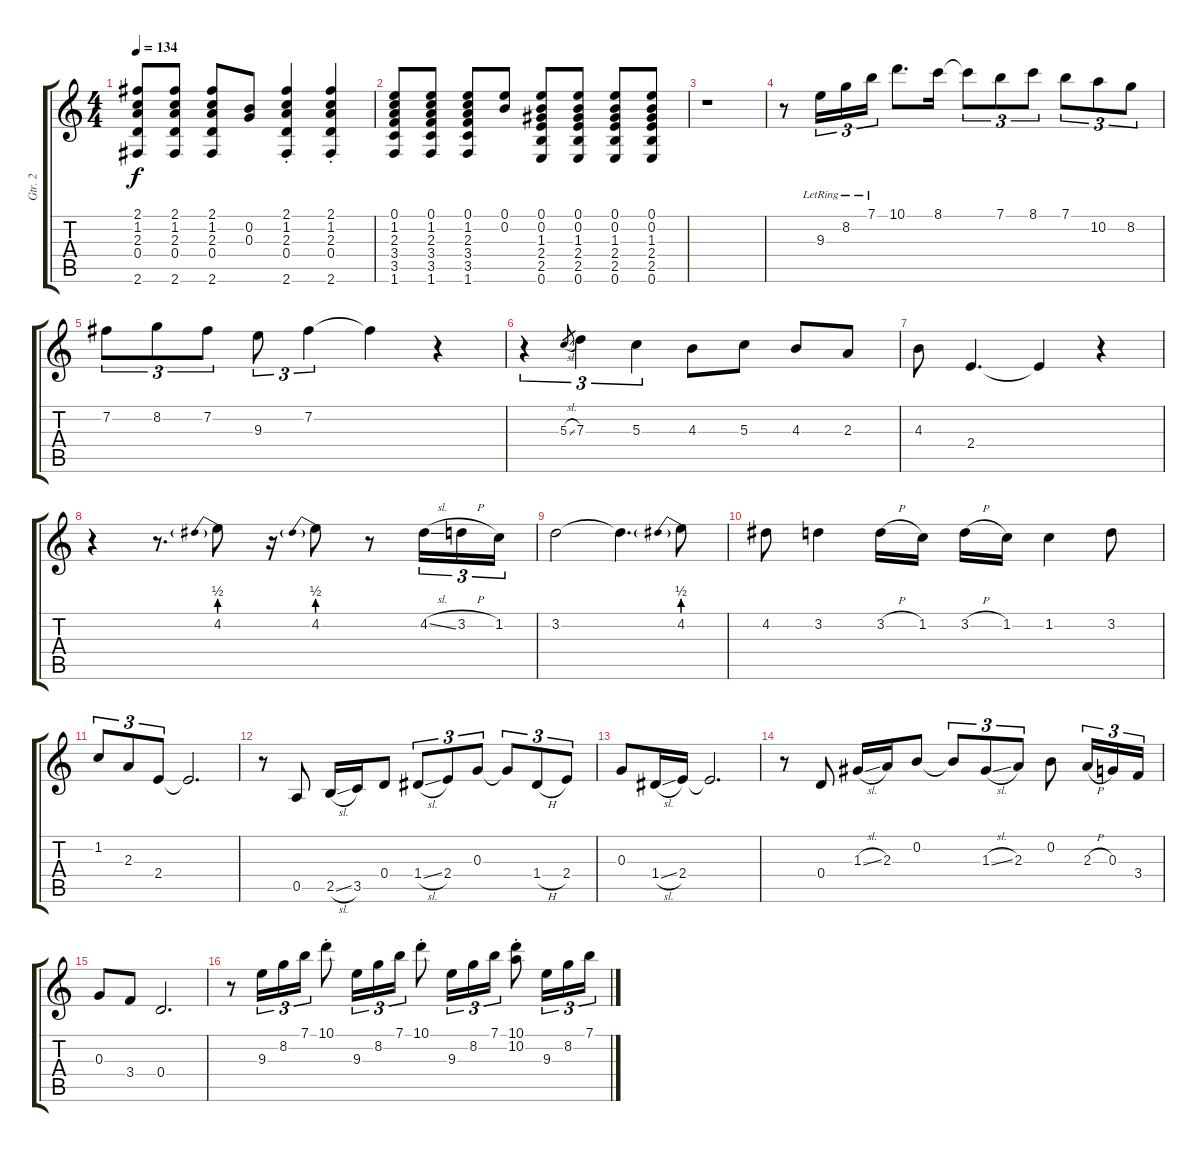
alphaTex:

\track ("Gtr. 2" "Gtr. 2") {instrument acousticguitarsteel}
\staff {score tabs}
\tuning (E4 B3 G3 D3 A2 E2) {hide}
\ts (4 4)
\tempo 134
\clef g2
\ks c
(2.1 1.2 2.3 0.4 2.6).8{dy f} (2.1 1.2 2.3 0.4 2.6).8 (2.1 1.2 2.3 0.4 2.6).8 (0.2 0.3).8 (2.1{st} 1.2{st} 2.3{st} 0.4{st} 2.6{st}).4 (2.1{st} 1.2{st} 2.3{st} 0.4{st} 2.6{st}).4 |
(0.1 1.2 2.3 3.4 3.5 1.6).8 (0.1 1.2 2.3 3.4 3.5 1.6).8 (0.1 1.2 2.3 3.4 3.5 1.6).8 (0.1 0.2).8 (0.1 0.2 1.3 2.4 2.5 0.6).8 (0.1 0.2 1.3 2.4 2.5 0.6).8 (0.1 0.2 1.3 2.4 2.5 0.6).8 (0.1 0.2 1.3 2.4 2.5 0.6).8 |
r.1 |
r.8 9.3{lr}.16{tu (3 2)} 8.2{lr}.16{tu (3 2)} 7.1{lr}.16{tu (3 2)} 10.1.8{d} 8.1.16 8.1{t}.8{tu (3 2)} 7.1.8{tu (3 2)} 8.1.8{tu (3 2)} 7.1.8{tu (3 2)} 10.2.8{tu (3 2)} 8.2.8{tu (3 2)} |
7.2.8{tu (3 2)} 8.2.8{tu (3 2)} 7.2.8{tu (3 2)} 9.3.8{tu (3 2)} 7.2.4{tu (3 2)} 7.2{t}.4 r.4 |
r.4{tu (3 2)} 5.3{sl}.8{gr} 7.3.4{tu (3 2)} 5.3.4{tu (3 2)} 4.3.8 5.3.8 4.3.8 2.3.8 |
4.3.8 2.4.4{d} 2.4{t}.4 r.4 |
r.4 r.8{d} 4.2{be (prebend 0 2 60 2)}.8 r.16 4.2{be (prebend 0 2 60 2)}.8 r.8 4.2{sl}.16{tu (3 2)} 3.2{h}.16{tu (3 2)} 1.2.16{tu (3 2)} |
3.2.2 3.2{t}.4{d} 4.2{be (prebend 0 2 60 2)}.8 |
4.2.8 3.2.4 3.2{h}.16 1.2.16 3.2{h}.16 1.2.16 1.2.4 3.2.8 |
1.2.8{tu (3 2)} 2.3.8{tu (3 2)} 2.4.8{tu (3 2)} 2.4{t}.2{d} |
r.8 0.5.8 2.5{sl}.16 3.5.16 0.4.8 1.4{sl}.8{tu (3 2)} 2.4.8{tu (3 2)} 0.3.8{tu (3 2)} 0.3{t}.8{tu (3 2)} 1.4{h}.8{tu (3 2)} 2.4.8{tu (3 2)} |
0.3.8 1.4{sl}.16 2.4.16 2.4{t}.2{d} |
r.8 0.4.8 1.3{sl}.16 2.3.16 0.2.8 0.2{t}.8{tu (3 2)} 1.3{sl}.8{tu (3 2)} 2.3.8{tu (3 2)} 0.2.8 2.3{h}.16{tu (3 2)} 0.3.16{tu (3 2)} 3.4.16{tu (3 2)} |
0.3.8 3.4.8 0.4.2{d} |
r.8 9.3.16{tu (3 2)} 8.2.16{tu (3 2)} 7.1.16{tu (3 2)} 10.1{st}.8 9.3.16{tu (3 2)} 8.2.16{tu (3 2)} 7.1.16{tu (3 2)} 10.1{st}.8 9.3.16{tu (3 2)} 8.2.16{tu (3 2)} 7.1.16{tu (3 2)} (10.1{st} 10.2{st}).8 9.3.16{tu (3 2)} 8.2.16{tu (3 2)} 7.1.16{tu (3 2)}
